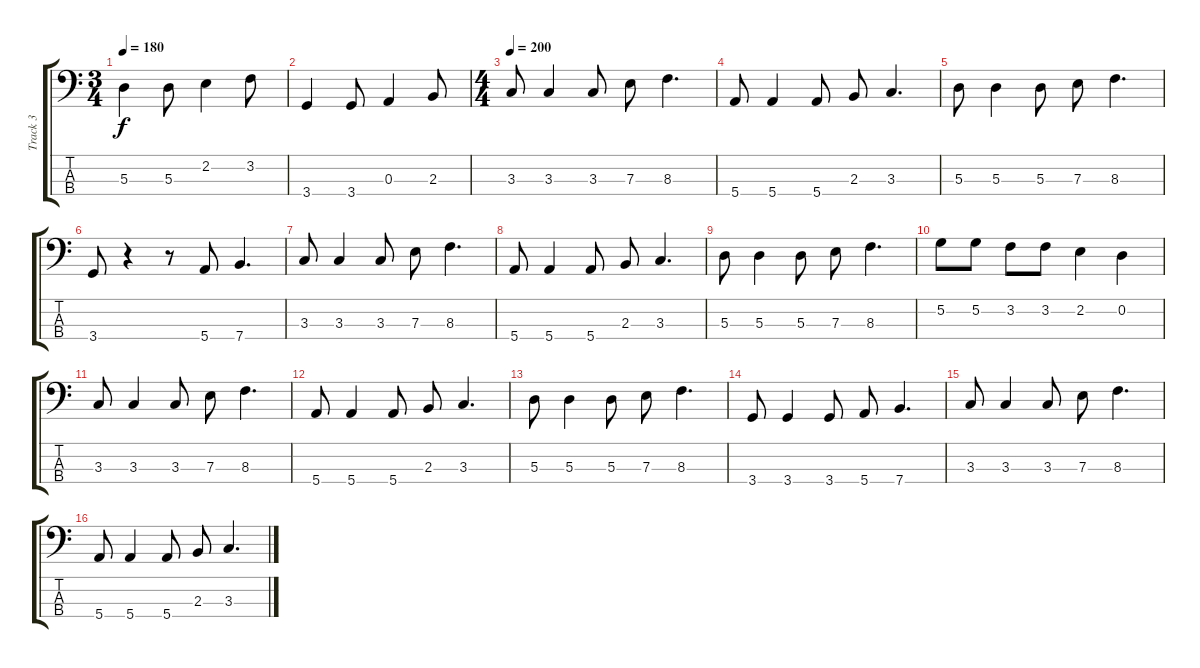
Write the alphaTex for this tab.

\track ("Track 3" "Track 3") {instrument electricbassfinger}
\staff {score tabs}
\tuning (G2 D2 A1 E1) {hide}
\ts (3 4)
\tempo 180
\clef f4
\ks c
5.3.4{dy f} 5.3.8 2.2.4 3.2.8 |
3.4.4 3.4.8 0.3.4 2.3.8 |
\ts (4 4)
\tempo 200
3.3.8 3.3.4 3.3.8 7.3.8 8.3.4{d} |
5.4.8 5.4.4 5.4.8 2.3.8 3.3.4{d} |
5.3.8 5.3.4 5.3.8 7.3.8 8.3.4{d} |
3.4.8 r.4 r.8 5.4.8 7.4.4{d} |
3.3.8 3.3.4 3.3.8 7.3.8 8.3.4{d} |
5.4.8 5.4.4 5.4.8 2.3.8 3.3.4{d} |
5.3.8 5.3.4 5.3.8 7.3.8 8.3.4{d} |
5.2.8 5.2.8 3.2.8 3.2.8 2.2.4 0.2.4 |
3.3.8 3.3.4 3.3.8 7.3.8 8.3.4{d} |
5.4.8 5.4.4 5.4.8 2.3.8 3.3.4{d} |
5.3.8 5.3.4 5.3.8 7.3.8 8.3.4{d} |
3.4.8 3.4.4 3.4.8 5.4.8 7.4.4{d} |
3.3.8 3.3.4 3.3.8 7.3.8 8.3.4{d} |
5.4.8 5.4.4 5.4.8 2.3.8 3.3.4{d}
